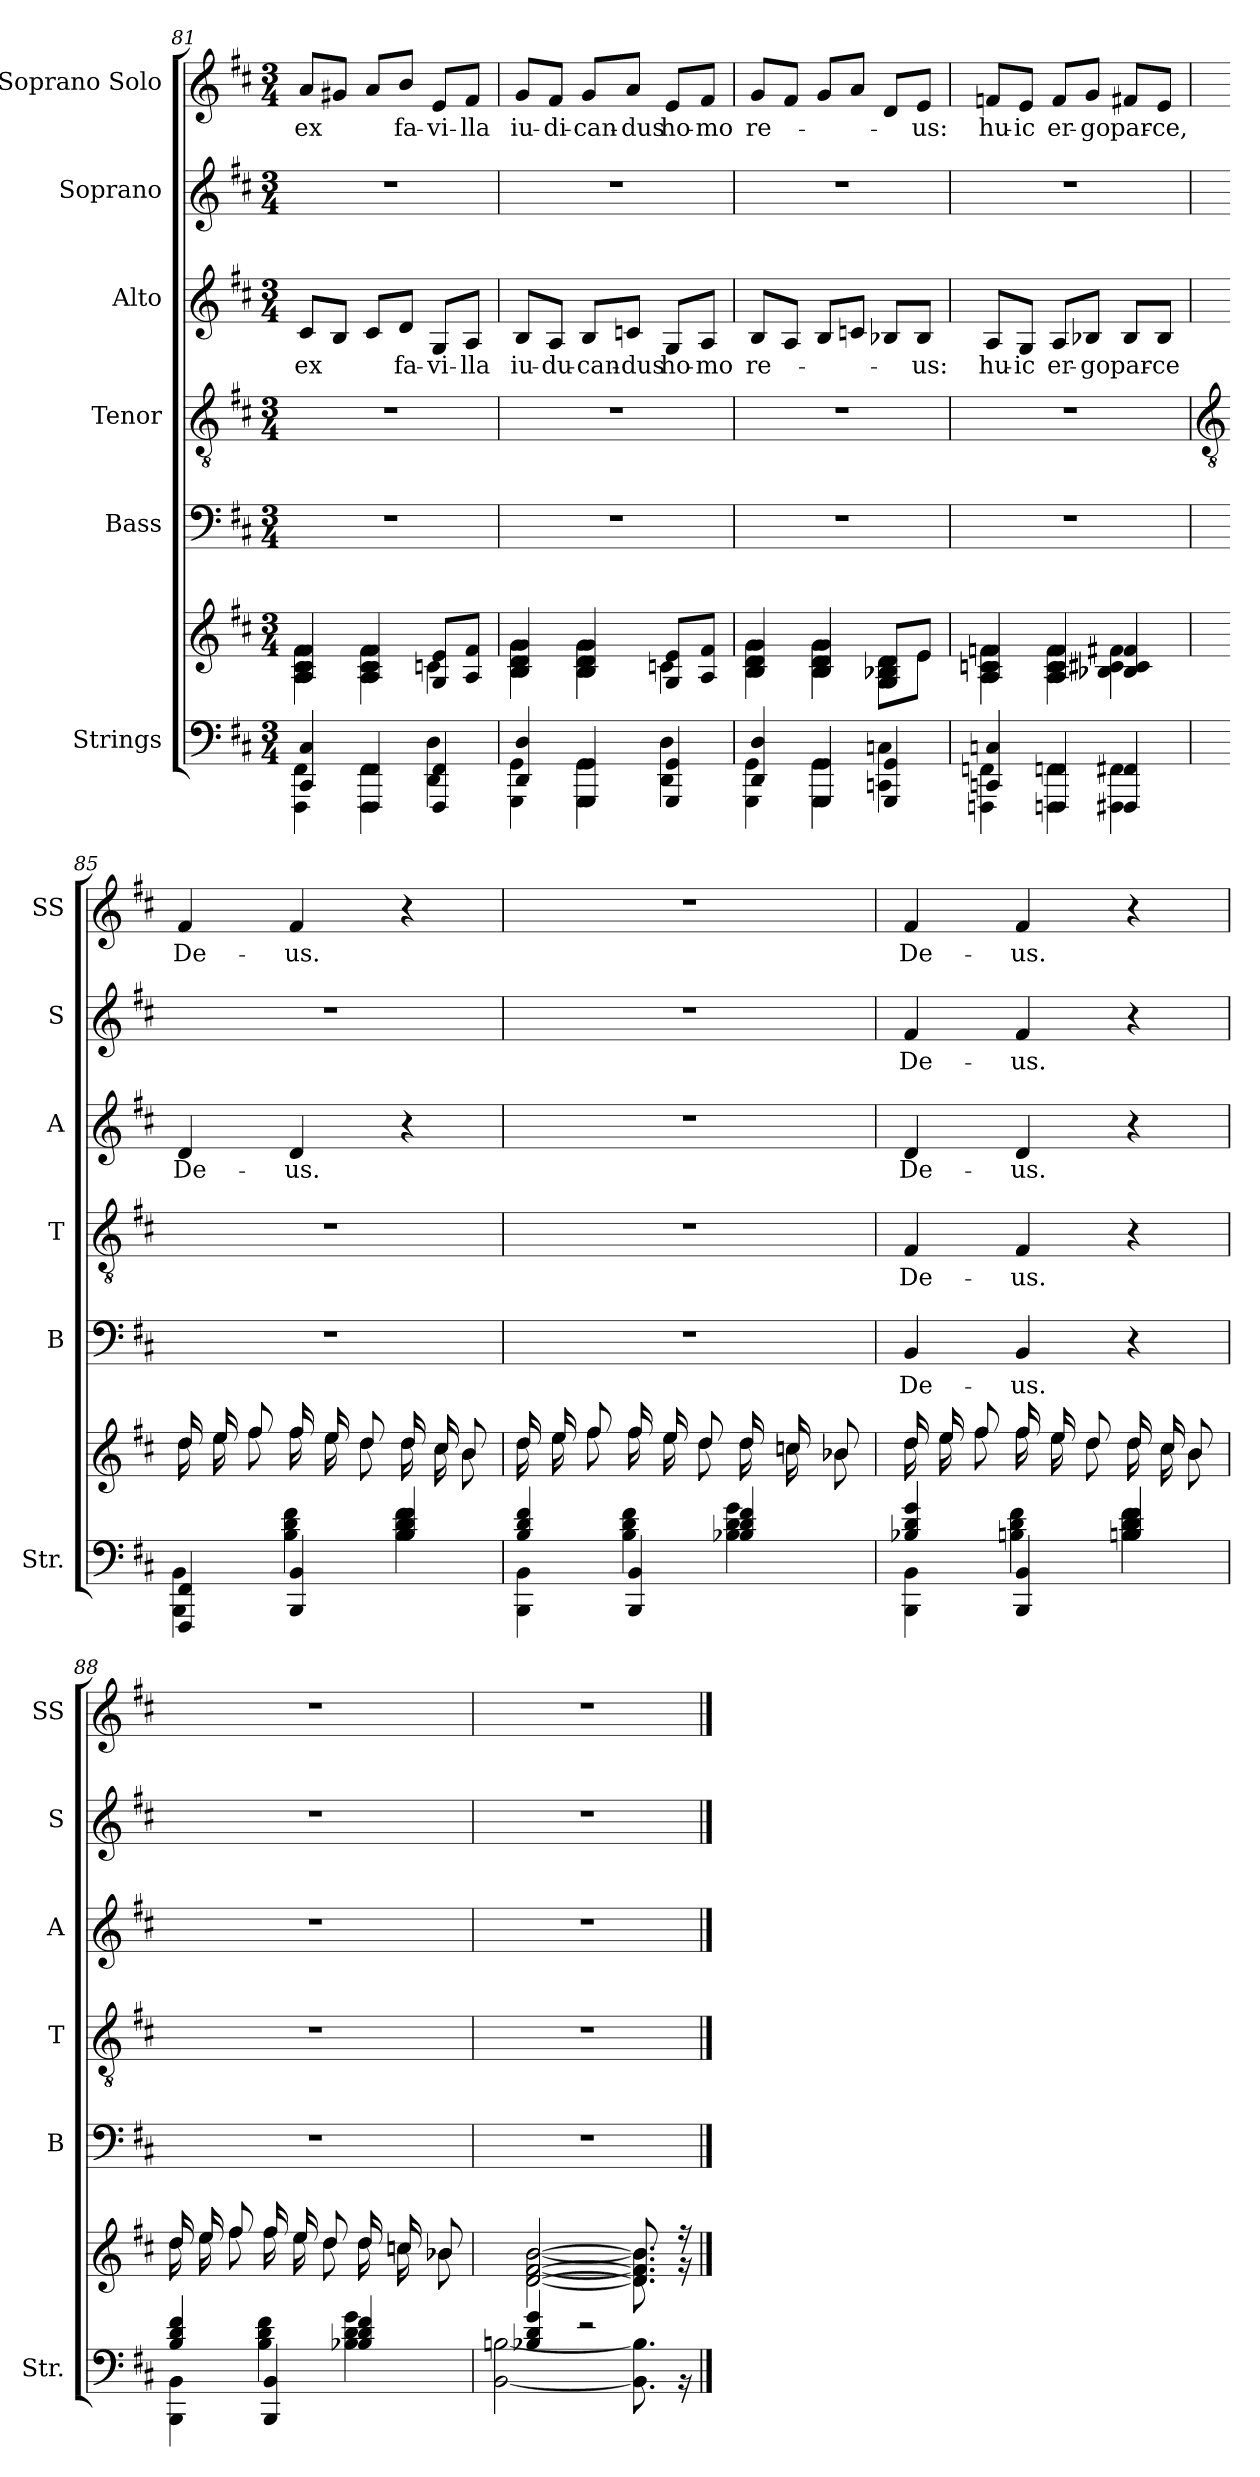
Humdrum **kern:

**kern	**kern	**kern	**text	**kern	**text	**kern	**text	**kern	**text	**kern	**text
*part6	*part6	*part5	*part5	*part4	*part4	*part3	*part3	*part2	*part2	*part1	*part1
*staff7	*staff6	*staff5	*staff5	*staff4	*staff4	*staff3	*staff3	*staff2	*staff2	*staff1	*staff1
*I"Strings	*	*I"Bass	*	*I"Tenor	*	*I"Alto	*	*I"Soprano	*	*I"Soprano Solo	*
*I'Str.	*	*I'B	*	*I'T	*	*I'A	*	*I'S	*	*I'SS	*
*clefF4	*clefG2	*clefF4	*	*clefGv2	*	*clefG2	*	*clefG2	*	*clefG2	*
*k[f#c#]	*k[f#c#]	*k[f#c#]	*	*k[f#c#]	*	*k[f#c#]	*	*k[f#c#]	*	*k[f#c#]	*
*D:	*D:	*D:	*	*D:	*	*D:	*	*D:	*	*D:	*
*M3/4	*M3/4	*M3/4	*	*M3/4	*	*M3/4	*	*M3/4	*	*M3/4	*
=81	=81	=81	=81	=81	=81	=81	=81	=81	=81	=81	=81
*^	*^	*	*	*	*	*	*	*	*	*	*
!	!	!	!	!LO:N:vis=1	!	!LO:N:vis=1	!	!	!LO:LY:b	!LO:N:vis=1	!	!	!LO:LY:b
4CC#/ 4C#/	4FFF#\ 4FF#\	4A/ 4c#/ 4f#/	4A\ 4c#\ 4f#\	2.r	.	2.r	.	8c#L	ex	2.r	.	8aL	ex
.	.	.	.	.	.	.	.	8BJ	.	.	.	8g#XJ	.
4FFF#/ 4FF#/	4FFF#\ 4FF#\	4A/ 4c#/ 4f#/	4A\ 4c#\ 4f#\	.	.	.	.	8c#L	.	.	.	8aL	.
!	!	!	!	!	!	!	!	!	!LO:LY:b	!	!	!	!LO:LY:b
.	.	.	.	.	.	.	.	8dJ	fa-	.	.	8bJ	fa-
!	!	!	!	!	!	!	!	!	!LO:LY:b	!	!	!	!LO:LY:b
4FFF#/ 4FF#/	4DD\ 4D\	8G/ 8e/L	4cn\	.	.	.	.	8GL	-vi-	.	.	8eL	-vi-
!	!	!	!	!	!	!	!	!	!LO:LY:b	!	!	!	!LO:LY:b
.	.	8A/ 8f#/J	.	.	.	.	.	8AJ	-lla	.	.	8f#J	-lla
=82	=82	=82	=82	=82	=82	=82	=82	=82	=82	=82	=82	=82	=82
!	!	!	!	!LO:N:vis=1	!	!LO:N:vis=1	!	!	!LO:LY:b	!LO:N:vis=1	!	!	!LO:LY:b
4DD/ 4D/	4GGG\ 4GG\	4B/ 4d/ 4g/	4B\ 4d\ 4g\	2.r	.	2.r	.	8BL	iu-	2.r	.	8gL	iu-
!	!	!	!	!	!	!	!	!	!LO:LY:b	!	!	!	!LO:LY:b
.	.	.	.	.	.	.	.	8AJ	-du-	.	.	8f#J	-di-
!	!	!	!	!	!	!	!	!	!LO:LY:b	!	!	!	!LO:LY:b
4GGG/ 4GG/	4GGG\ 4GG\	4B/ 4d/ 4g/	4B\ 4d\ 4g\	.	.	.	.	8BL	-can-	.	.	8gL	-can-
!	!	!	!	!	!	!	!	!	!LO:LY:b	!	!	!	!LO:LY:b
.	.	.	.	.	.	.	.	8cnJ	-dus	.	.	8aJ	-dus
!	!	!	!	!	!	!	!	!	!LO:LY:b	!	!	!	!LO:LY:b
4GGG/ 4GG/	4DD\ 4D\	8G/ 8e/L	4cn\	.	.	.	.	8GL	ho-	.	.	8eL	ho-
!	!	!	!	!	!	!	!	!	!LO:LY:b	!	!	!	!LO:LY:b
.	.	8A/ 8f#/J	.	.	.	.	.	8AJ	-mo	.	.	8f#J	-mo
=83	=83	=83	=83	=83	=83	=83	=83	=83	=83	=83	=83	=83	=83
!	!	!	!	!LO:N:vis=1	!	!LO:N:vis=1	!	!	!LO:LY:b	!LO:N:vis=1	!	!	!LO:LY:b
4DD/ 4D/	4GGG\ 4GG\	4B/ 4d/ 4g/	4B\ 4d\ 4g\	2.r	.	2.r	.	8BL	re-	2.r	.	8gL	re-
.	.	.	.	.	.	.	.	8AJ	.	.	.	8f#J	.
4GGG/ 4GG/	4GGG\ 4GG\	4B/ 4d/ 4g/	4B\ 4d\ 4g\	.	.	.	.	8BL	.	.	.	8gL	.
.	.	.	.	.	.	.	.	8cnJ	.	.	.	8aJ	.
4GGG/ 4GG/	4CCn\ 4Cn\	8G/ 8B-X/ 8d/L	8G\ 8B-X\ 8d\L	.	.	.	.	8B-XL	.	.	.	8dL	.
!	!	!	!	!	!	!	!	!	!LO:LY:b	!	!	!	!LO:LY:b
.	.	8e/J	8e\J	.	.	.	.	8B-J	-us:	.	.	8eJ	-us:
=84	=84	=84	=84	=84	=84	=84	=84	=84	=84	=84	=84	=84	=84
!	!	!	!	!LO:N:vis=1	!	!LO:N:vis=1	!	!	!LO:LY:b	!LO:N:vis=1	!	!	!LO:LY:b
4CCn/ 4Cn/	4FFFn\ 4FFn\	4A/ 4cn/ 4fn/	4A\ 4cn\ 4fn\	2.r	.	2.r	.	8AL	hu-	2.r	.	8fnL	hu-
!	!	!	!	!	!	!	!	!	!LO:LY:b	!	!	!	!LO:LY:b
.	.	.	.	.	.	.	.	8GJ	-ic	.	.	8eJ	-ic
!	!	!	!	!	!	!	!	!	!LO:LY:b	!	!	!	!LO:LY:b
4FFFn/ 4FFn/	4FFF\ 4FF\	4A/ 4c/ 4f/	4A\ 4c\ 4f\	.	.	.	.	8AL	er-	.	.	8fL	er-
!	!	!	!	!	!	!	!	!	!LO:LY:b	!	!	!	!LO:LY:b
.	.	.	.	.	.	.	.	8B-XJ	-go	.	.	8gJ	-go
!	!	!	!	!	!	!	!	!	!LO:LY:b	!	!	!	!LO:LY:b
4FFF/ 4FF/	4FFF#X\ 4FF#X\	4B-X/ 4c#X/ 4f#X/	4B-X\ 4c#X\ 4f#X\	.	.	.	.	8B-L	par-	.	.	8f#XL	par-
!	!	!	!	!	!	!	!	!	!LO:LY:b	!	!	!	!LO:LY:b
.	.	.	.	.	.	.	.	8B-J	-ce	.	.	8eJ	-ce,
!!LO:LB:g=z
=85	=85	=85	=85	=85	=85	=85	=85	=85	=85	=85	=85	=85	=85
*	*	*	*	*	*	*clefGv2	*	*	*	*	*	*	*
!	!	!	!	!LO:N:vis=1	!	!LO:N:vis=1	!	!	!LO:LY:b	!LO:N:vis=1	!	!	!LO:LY:b
4FFF#/ 4FF#/	4BBB\ 4BB\	16dd/LL	16dd\LL	2.r	.	2.r	.	4d	De-	2.r	.	4f#	De-
.	.	16ee/	16ee\	.	.	.	.	.	.	.	.	.	.
.	.	8ff#/	8ff#\	.	.	.	.	.	.	.	.	.	.
!	!	!	!	!	!	!	!	!	!LO:LY:b	!	!	!	!LO:LY:b
4BBB/ 4BB/	4B\ 4d\ 4f#\	16ff#/L	16ff#\L	.	.	.	.	4d	-us.	.	.	4f#	-us.
.	.	16ee/	16ee\	.	.	.	.	.	.	.	.	.	.
.	.	8dd/	8dd\	.	.	.	.	.	.	.	.	.	.
4B/ 4d/ 4f#/	4B\ 4d\ 4f#\	16dd/L	16dd\L	.	.	.	.	4r	.	.	.	4r	.
.	.	16cc#/	16cc#\	.	.	.	.	.	.	.	.	.	.
.	.	8b/J	8b\J	.	.	.	.	.	.	.	.	.	.
=86	=86	=86	=86	=86	=86	=86	=86	=86	=86	=86	=86	=86	=86
!	!	!	!	!LO:N:vis=1	!	!LO:N:vis=1	!	!LO:N:vis=1	!	!LO:N:vis=1	!	!LO:N:vis=1	!
4B/ 4d/ 4f#/	4BBB\ 4BB\	16dd/LL	16dd\LL	2.r	.	2.r	.	2.r	.	2.r	.	2.r	.
.	.	16ee/	16ee\	.	.	.	.	.	.	.	.	.	.
.	.	8ff#/	8ff#\	.	.	.	.	.	.	.	.	.	.
4BBB/ 4BB/	4B\ 4d\ 4f#\	16ff#/L	16ff#\L	.	.	.	.	.	.	.	.	.	.
.	.	16ee/	16ee\	.	.	.	.	.	.	.	.	.	.
.	.	8dd/	8dd\	.	.	.	.	.	.	.	.	.	.
4B/ 4d/ 4f#/	4B-X\ 4d\ 4g\	16dd/L	16dd\L	.	.	.	.	.	.	.	.	.	.
.	.	16ccn/	16ccn\	.	.	.	.	.	.	.	.	.	.
.	.	8b-X/J	8b-X\J	.	.	.	.	.	.	.	.	.	.
=87	=87	=87	=87	=87	=87	=87	=87	=87	=87	=87	=87	=87	=87
!	!	!	!	!	!LO:LY:b	!	!LO:LY:b	!	!LO:LY:b	!	!LO:LY:b	!	!LO:LY:b
4B-X/ 4d/ 4g/	4BBB\ 4BB\	16dd/LL	16dd\LL	4BB	De-	4F#	De-	4d	De-	4f#	De-	4f#	De-
.	.	16ee/	16ee\	.	.	.	.	.	.	.	.	.	.
.	.	8ff#/	8ff#\	.	.	.	.	.	.	.	.	.	.
!	!	!	!	!	!LO:LY:b	!	!LO:LY:b	!	!LO:LY:b	!	!LO:LY:b	!	!LO:LY:b
4BBB/ 4BB/	4B\ 4d\ 4f#\	16ff#/L	16ff#\L	4BB	-us.	4F#	-us.	4d	-us.	4f#	-us.	4f#	-us.
.	.	16ee/	16ee\	.	.	.	.	.	.	.	.	.	.
.	.	8dd/	8dd\	.	.	.	.	.	.	.	.	.	.
4Bn/ 4d/ 4f#/	4B\ 4d\ 4f#\	16dd/L	16dd\L	4r	.	4r	.	4r	.	4r	.	4r	.
.	.	16cc#/	16cc#\	.	.	.	.	.	.	.	.	.	.
.	.	8b/J	8b\J	.	.	.	.	.	.	.	.	.	.
=88	=88	=88	=88	=88	=88	=88	=88	=88	=88	=88	=88	=88	=88
!	!	!	!	!LO:N:vis=1	!	!LO:N:vis=1	!	!LO:N:vis=1	!	!LO:N:vis=1	!	!LO:N:vis=1	!
4B/ 4d/ 4f#/	4BBB\ 4BB\	16dd/LL	16dd\LL	2.r	.	2.r	.	2.r	.	2.r	.	2.r	.
.	.	16ee/	16ee\	.	.	.	.	.	.	.	.	.	.
.	.	8ff#/	8ff#\	.	.	.	.	.	.	.	.	.	.
4BBB/ 4BB/	4B\ 4d\ 4f#\	16ff#/L	16ff#\L	.	.	.	.	.	.	.	.	.	.
.	.	16ee/	16ee\	.	.	.	.	.	.	.	.	.	.
.	.	8dd/	8dd\	.	.	.	.	.	.	.	.	.	.
4B/ 4d/ 4f#/	4B-X\ 4d\ 4g\	16dd/L	16dd\L	.	.	.	.	.	.	.	.	.	.
.	.	16ccn/	16ccn\	.	.	.	.	.	.	.	.	.	.
.	.	8b-X/J	8b-X\J	.	.	.	.	.	.	.	.	.	.
=89	=89	=89	=89	=89	=89	=89	=89	=89	=89	=89	=89	=89	=89
!	!	!	!	!LO:N:vis=1	!	!LO:N:vis=1	!	!LO:N:vis=1	!	!LO:N:vis=1	!	!LO:N:vis=1	!
4B-X/ 4d/ 4g/	[2BB\ [2B\	[2d/ [2f#/ [2b/	[2d\ [2f#\ [2b\	2.r	.	2.r	.	2.r	.	2.r	.	2.r	.
2r	.	.	.	.	.	.	.	.	.	.	.	.	.
.	8.BB\] 8.B\]	8.d/] 8.f#/] 8.b/]	8.d\] 8.f#\] 8.b\]	.	.	.	.	.	.	.	.	.	.
.	16r	16r	16r	.	.	.	.	.	.	.	.	.	.
*v	*v	*	*	*	*	*	*	*	*	*	*	*	*
*	*v	*v	*	*	*	*	*	*	*	*	*	*
==	==	==	==	==	==	==	==	==	==	==	==
*-	*-	*-	*-	*-	*-	*-	*-	*-	*-	*-	*-
